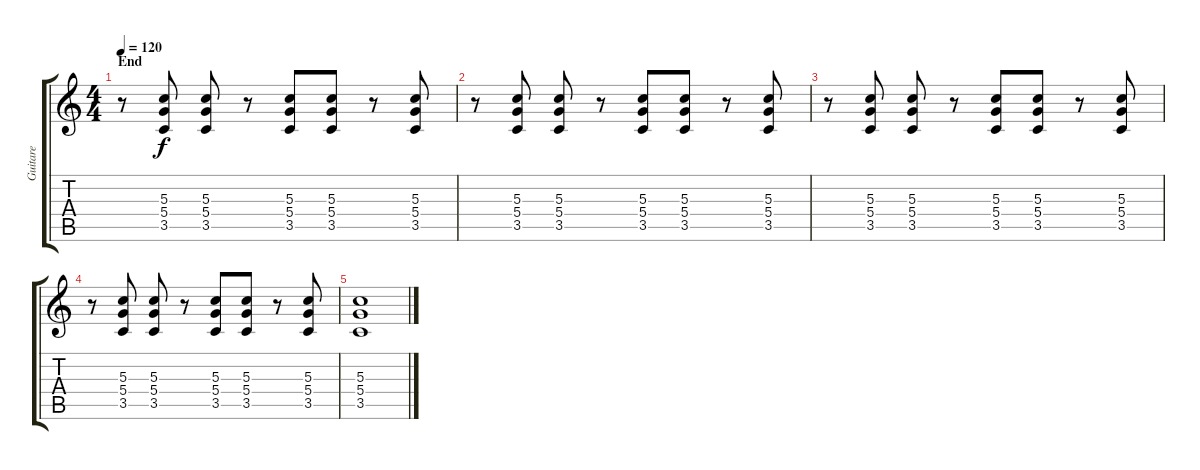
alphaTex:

\track ("Guitare" "Guitare") {instrument distortionguitar}
\staff {score tabs}
\tuning (E4 B3 G3 D3 A2 E2) {hide}
\ts (4 4)
\section ("" "End")
\tempo 120
\clef g2
\ks c
r.8{dy f} (5.3 5.4 3.5).8 (5.3 5.4 3.5).8 r.8 (5.3 5.4 3.5).8 (5.3 5.4 3.5).8 r.8 (5.3 5.4 3.5).8 |
r.8 (5.3 5.4 3.5).8 (5.3 5.4 3.5).8 r.8 (5.3 5.4 3.5).8 (5.3 5.4 3.5).8 r.8 (5.3 5.4 3.5).8 |
r.8 (5.3 5.4 3.5).8 (5.3 5.4 3.5).8 r.8 (5.3 5.4 3.5).8 (5.3 5.4 3.5).8 r.8 (5.3 5.4 3.5).8 |
r.8 (5.3 5.4 3.5).8 (5.3 5.4 3.5).8 r.8 (5.3 5.4 3.5).8 (5.3 5.4 3.5).8 r.8 (5.3 5.4 3.5).8 |
(5.3 5.4 3.5).1
